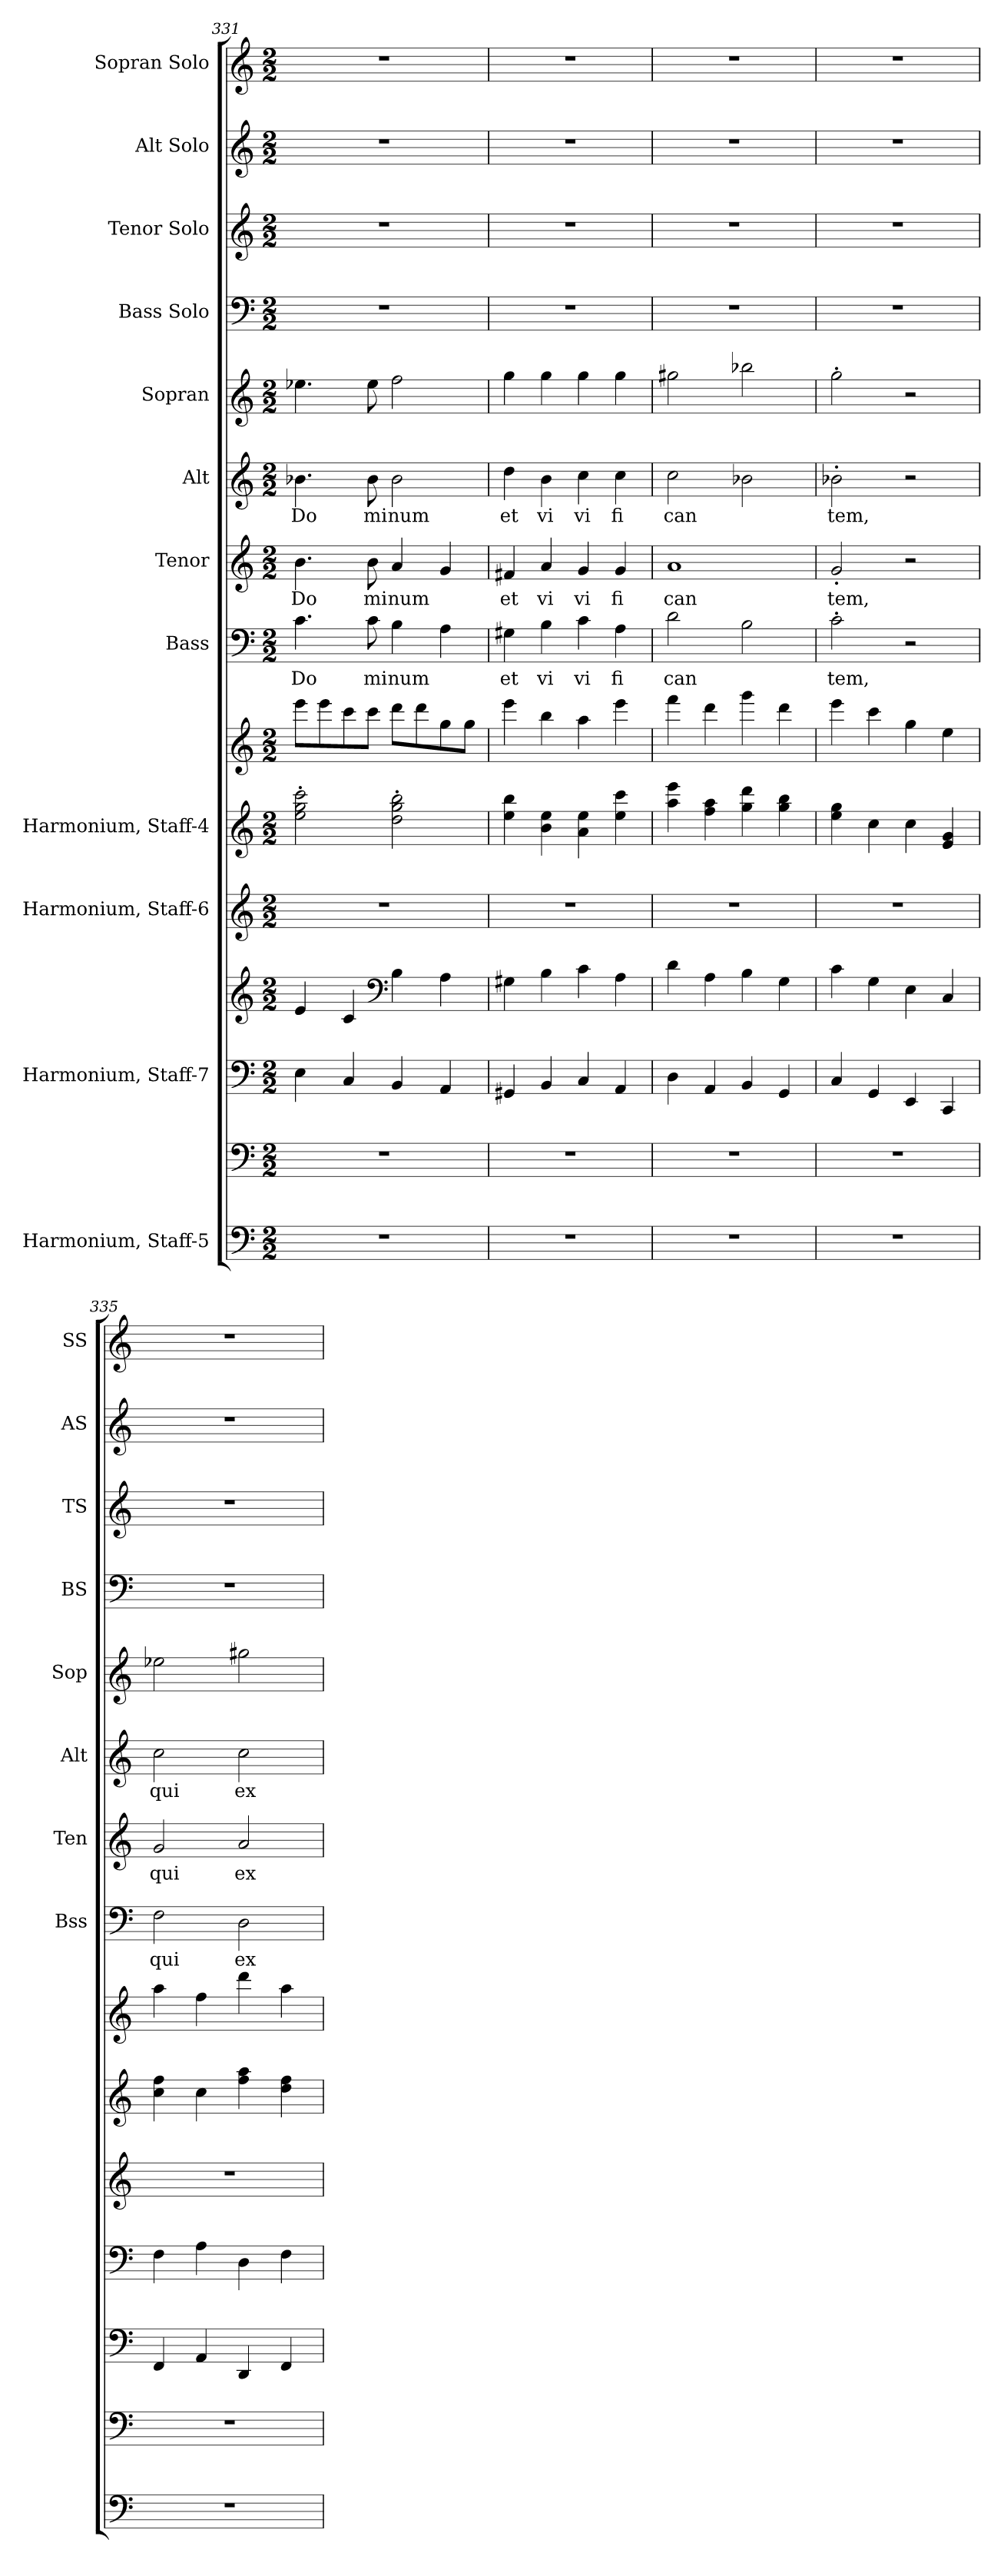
**kern	**kern	**kern	**kern	**kern	**kern	**kern	**kern	**text	**kern	**text	**kern	**text	**kern	**kern	**kern	**kern	**kern
*part12	*part12	*part11	*part11	*part10	*part9	*part9	*part8	*part8	*part7	*part7	*part6	*part6	*part5	*part4	*part3	*part2	*part1
*staff15	*staff14	*staff13	*staff12	*staff11	*staff10	*staff9	*staff8	*staff8	*staff7	*staff7	*staff6	*staff6	*staff5	*staff4	*staff3	*staff2	*staff1
*I"Harmonium, Staff-5	*	*I"Harmonium, Staff-7	*	*I"Harmonium, Staff-6	*I"Harmonium, Staff-4	*	*I"Bass	*	*I"Tenor	*	*I"Alt	*	*I"Sopran	*I"Bass Solo	*I"Tenor Solo	*I"Alt Solo	*I"Sopran Solo
*	*	*	*	*	*	*	*I'Bss	*	*I'Ten	*	*I'Alt	*	*I'Sop	*I'BS	*I'TS	*I'AS	*I'SS
!!LO:PB:g=z
*clefF4	*clefF4	*clefF4	*clefG2	*clefG2	*clefG2	*clefG2	*clefF4	*	*clefG2	*	*clefG2	*	*clefG2	*clefF4	*clefG2	*clefG2	*clefG2
*	*	*	*	*	*	*	*	*	*ITrd4c7	*	*ITrd2c3	*	*ITrd2c3	*	*ITrd4c7	*	*ITrd2c3
*k[]	*k[]	*k[]	*k[]	*k[]	*k[]	*k[]	*k[]	*	*k[b-]	*	*k[f#c#g#]	*	*k[f#c#g#]	*k[]	*k[b-]	*k[]	*k[f#c#g#]
*M2/2	*M2/2	*M2/2	*M2/2	*M2/2	*M2/2	*M2/2	*M2/2	*	*M2/2	*	*M2/2	*	*M2/2	*M2/2	*M2/2	*M2/2	*M2/2
=331	=331	=331	=331	=331	=331	=331	=331	=331	=331	=331	=331	=331	=331	=331	=331	=331	=331
1r	1r	4E\	4e/	1r	2ee\' 2gg\' 2ccc\'	8eee\L	4.c\	Do	4.e\	Do	4.gn\	Do	4.ccn\	1r	1r	1r	1r
.	.	.	.	.	.	8eee\	.	.	.	.	.	.	.	.	.	.	.
.	.	4C/	4c/	.	.	8ccc\	.	.	.	.	.	.	.	.	.	.	.
.	.	.	.	.	.	8ccc\J	8c\	mi	8e\	mi	8g\	mi	8cc\	.	.	.	.
*	*	*	*clefF4	*	*	*	*	*	*	*	*	*	*	*	*	*	*
.	.	4BB/	4B\	.	2dd\' 2gg\' 2bb\'	8ddd\L	4B\	num	4d/	num	2g\	num	2dd\	.	.	.	.
.	.	.	.	.	.	8ddd\	.	.	.	.	.	.	.	.	.	.	.
.	.	4AA/	4A\	.	.	8gg\	4A\	.	4c/	.	.	.	.	.	.	.	.
.	.	.	.	.	.	8gg\J	.	.	.	.	.	.	.	.	.	.	.
=332	=332	=332	=332	=332	=332	=332	=332	=332	=332	=332	=332	=332	=332	=332	=332	=332	=332
1r	1r	4GG#X/	4G#X\	1r	4ee\ 4bb\	4eee\	4G#X\	et	4Bn/	et	4b\	et	4ee\	1r	1r	1r	1r
.	.	4BB/	4B\	.	4b\ 4ee\	4bb\	4B\	vi	4d/	vi	4g#\	vi	4ee\	.	.	.	.
.	.	4C/	4c\	.	4a\ 4ee\	4aa\	4c\	vi	4c/	vi	4a\	vi	4ee\	.	.	.	.
.	.	4AA/	4A\	.	4ee\ 4ccc\	4eee\	4A\	fi	4c/	fi	4a\	fi	4ee\	.	.	.	.
=333	=333	=333	=333	=333	=333	=333	=333	=333	=333	=333	=333	=333	=333	=333	=333	=333	=333
1r	1r	4D\	4d\	1r	4aa\ 4eee\	4fff\	2d\	can	1d	can	2a\	can	2ee#X\	1r	1r	1r	1r
.	.	4AA/	4A\	.	4ff\ 4aa\	4ddd\	.	.	.	.	.	.	.	.	.	.	.
.	.	4BB/	4B\	.	4gg\ 4ddd\	4ggg\	2B\	.	.	.	2gn\	.	2ggn\	.	.	.	.
.	.	4GG/	4G\	.	4gg\ 4bb\	4ddd\	.	.	.	.	.	.	.	.	.	.	.
=334	=334	=334	=334	=334	=334	=334	=334	=334	=334	=334	=334	=334	=334	=334	=334	=334	=334
1r	1r	4C/	4c\	1r	4ee\ 4gg\	4eee\	2c'\	tem,	2c'/	tem,	2gn'\	tem,	2ee'\	1r	1r	1r	1r
.	.	4GG/	4G\	.	4cc\	4ccc\	.	.	.	.	.	.	.	.	.	.	.
.	.	4EE/	4E\	.	4cc\	4gg\	2r	.	2r	.	2r	.	2r	.	.	.	.
.	.	4CC/	4C/	.	4e/ 4g/	4ee\	.	.	.	.	.	.	.	.	.	.	.
=335	=335	=335	=335	=335	=335	=335	=335	=335	=335	=335	=335	=335	=335	=335	=335	=335	=335
1r	1r	4FF/	4F\	1r	4cc\ 4ff\	4aa\	2F\	qui	2c/	qui	2a\	qui	2ccn\	1r	1r	1r	1r
.	.	4AA/	4A\	.	4cc\	4ff\	.	.	.	.	.	.	.	.	.	.	.
.	.	4DD/	4D\	.	4ff\ 4aa\	4ddd\	2D\	ex	2d/	ex	2a\	ex	2ee#X\	.	.	.	.
.	.	4FF/	4F\	.	4dd\ 4ff\	4aa\	.	.	.	.	.	.	.	.	.	.	.
=	=	=	=	=	=	=	=	=	=	=	=	=	=	=	=	=	=
*-	*-	*-	*-	*-	*-	*-	*-	*-	*-	*-	*-	*-	*-	*-	*-	*-	*-
